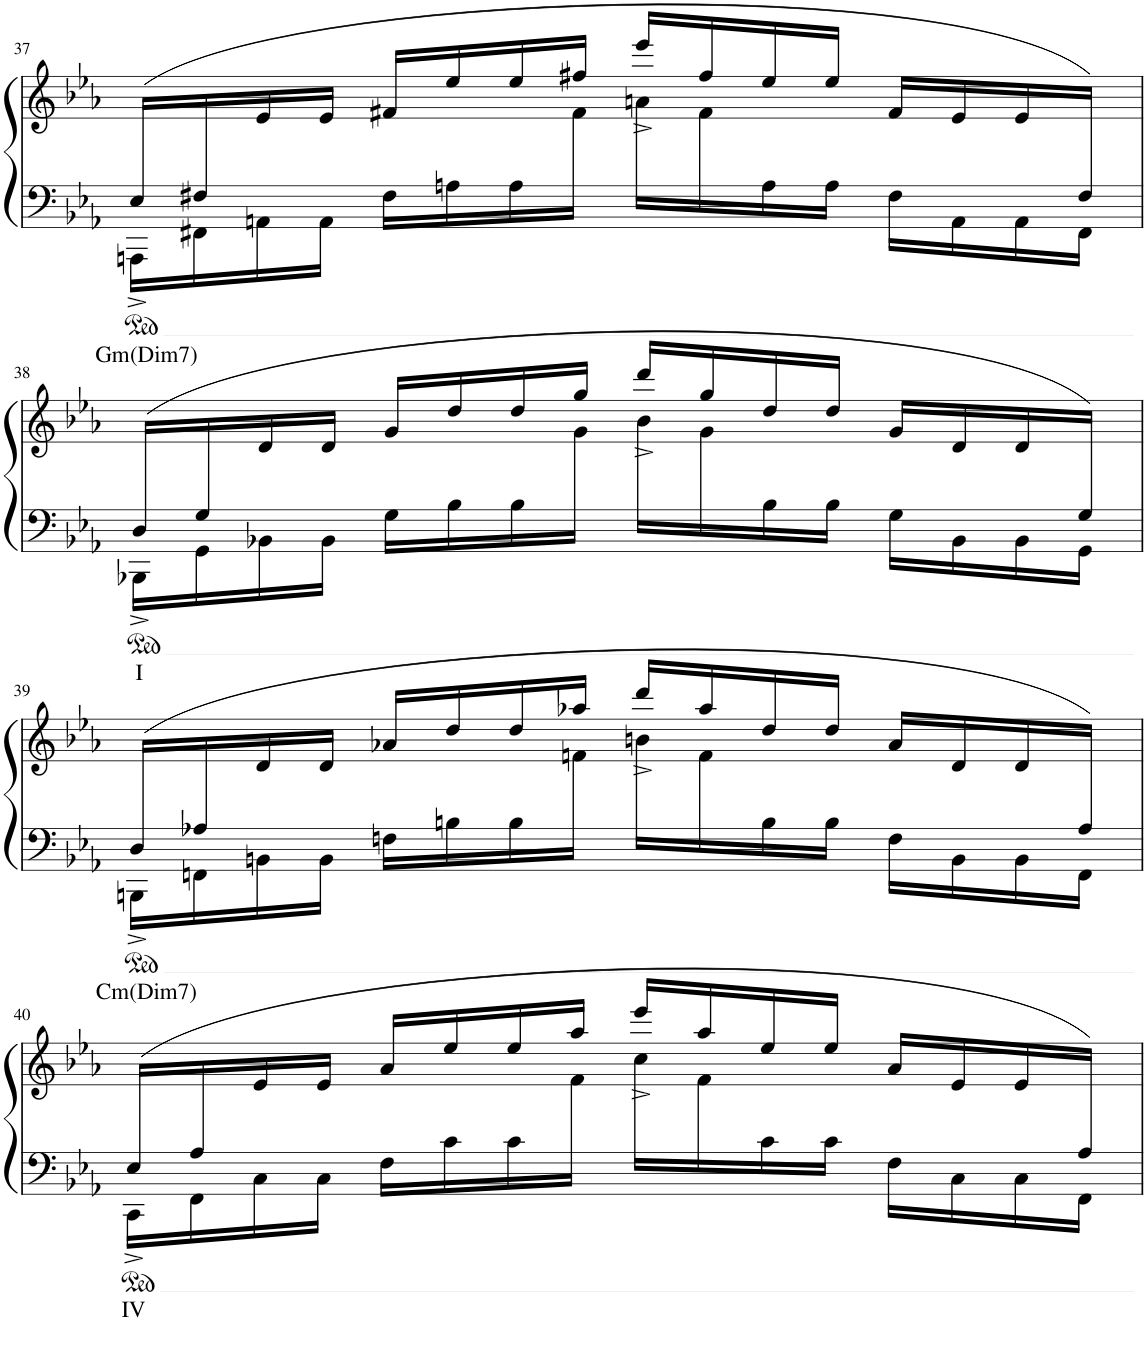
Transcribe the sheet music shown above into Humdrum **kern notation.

**kern	**text	**kern
*part1	*part1	*part1
*staff2	*staff2	*staff1
*I"Piano	*	*
*I'Pno	*	*
!!LO:PB:g=z
*clefF4	*	*clefG2
*k[b-e-a-]	*	*k[b-e-a-]
*M4/4	*	*M4/4
*met(c|)	*	*met(c|)
=37	=37	=37
*^	*	*
!	!	!LO:LY:b	!
*	*	*	*^
16E-^/LL	16AAAn\LL	Gm(Dim7)	8ryy	4..ryy
16F#X/	16FF#X\	.	.	.
16ryy	16AAn\	.	16e-/	.
.	16AA\JJ	.	16e-/JJ	.
.	16F#\LL	.	16f#X/LL	.
.	16An\	.	16ee-/	.
.	16A\	.	16ee-/	.
.	8.ryy	.	16ff#X/JJ	16f#\JJ
.	.	.	16eee-^/LL	16an\LL
.	.	.	16ff#/	16f#\
.	16A\	.	16ee-/	4.ryy
.	16A\JJ	.	16ee-/JJ	.
.	16F#\LL	.	16f#/LL	.
.	16AA\	.	16e-/	.
.	16AA\	.	16e-/	.
16F#/JJ	16FF#\JJ	.	16ryy	.
!!LO:LB:g=z	!!
=38	=38	=38	=38	=38
!	!	!LO:LY:b	!	!
16D^/LL	16BBB-X\LL	I	8ryy	4..ryy
16G/	16GG\	.	.	.
16ryy	16BB-X\	.	16d/	.
.	16BB-\JJ	.	16d/JJ	.
.	16G\LL	.	16g/LL	.
.	16B-\	.	16dd/	.
.	16B-\	.	16dd/	.
.	8.ryy	.	16gg/JJ	16g\JJ
.	.	.	16ddd^/LL	16b-\LL
.	.	.	16gg/	16g\
.	16B-\	.	16dd/	4.ryy
.	16B-\JJ	.	16dd/JJ	.
.	16G\LL	.	16g/LL	.
.	16BB-\	.	16d/	.
.	16BB-\	.	16d/	.
16G/JJ	16GG\JJ	.	16ryy	.
!!LO:LB:g=z	!!
=39	=39	=39	=39	=39
!	!	!LO:LY:b	!	!
16D^/LL	16BBBn\LL	Cm(Dim7)	8ryy	4..ryy
16A-X/	16FFn\	.	.	.
16ryy	16BBn\	.	16d/	.
.	16BB\JJ	.	16d/JJ	.
.	16Fn\LL	.	16a-X/LL	.
.	16Bn\	.	16dd/	.
.	16B\	.	16dd/	.
.	8.ryy	.	16aa-X/JJ	16fn\JJ
.	.	.	16ddd^/LL	16bn\LL
.	.	.	16aa-/	16f\
.	16B\	.	16dd/	4.ryy
.	16B\JJ	.	16dd/JJ	.
.	16F\LL	.	16a-/LL	.
.	16BB\	.	16d/	.
.	16BB\	.	16d/	.
16A-/JJ	16FF\JJ	.	16ryy	.
!!LO:LB:g=z	!!
=40	=40	=40	=40	=40
!	!	!LO:LY:b	!	!
16E-^/LL	16CC\LL	IV	8ryy	4..ryy
16A-/	16FF\	.	.	.
16ryy	16C\	.	16e-/	.
.	16C\JJ	.	16e-/JJ	.
.	16F\LL	.	16a-/LL	.
.	16c\	.	16ee-/	.
.	16c\	.	16ee-/	.
.	8.ryy	.	16aa-/JJ	16f\JJ
.	.	.	16eee-^/LL	16cc\LL
.	.	.	16aa-/	16f\
.	16c\	.	16ee-/	4.ryy
.	16c\JJ	.	16ee-/JJ	.
.	16F\LL	.	16a-/LL	.
.	16C\	.	16e-/	.
.	16C\	.	16e-/	.
16A-/JJ	16FF\JJ	.	16ryy	.
*v	*v	*	*	*
*	*	*v	*v
=	=	=
*-	*-	*-
